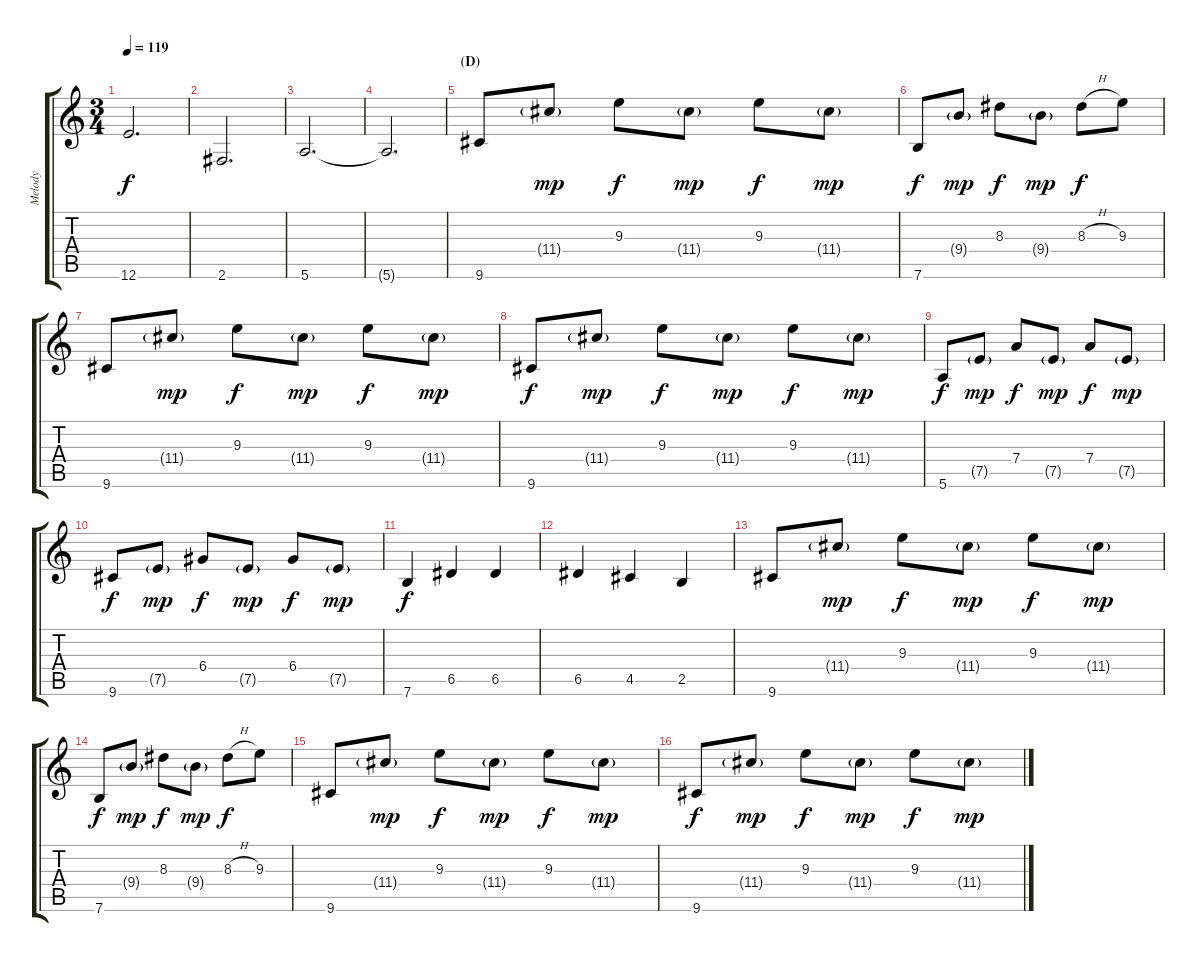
\track ("Melody" "Melody") {instrument electricguitarjazz}
\staff {score tabs}
\tuning (E4 B3 G3 D3 A2 E2) {hide}
\ts (3 4)
\tempo 119
\clef g2
\ks c
12.6.2{d dy f} |
2.6.2{d} |
5.6.2{d} |
5.6{t}.2{d} |
\section ("" "(D)")
9.6.8 11.4{g}.8{dy mp} 9.3.8{dy f} 11.4{g}.8{dy mp} 9.3.8{dy f} 11.4{g}.8{dy mp} |
7.6.8{dy f} 9.4{g}.8{dy mp} 8.3.8{dy f} 9.4{g}.8{dy mp} 8.3{h}.8{dy f} 9.3.8 |
9.6.8 11.4{g}.8{dy mp} 9.3.8{dy f} 11.4{g}.8{dy mp} 9.3.8{dy f} 11.4{g}.8{dy mp} |
9.6.8{dy f} 11.4{g}.8{dy mp} 9.3.8{dy f} 11.4{g}.8{dy mp} 9.3.8{dy f} 11.4{g}.8{dy mp} |
5.6.8{dy f} 7.5{g}.8{dy mp} 7.4.8{dy f} 7.5{g}.8{dy mp} 7.4.8{dy f} 7.5{g}.8{dy mp} |
9.6.8{dy f} 7.5{g}.8{dy mp} 6.4.8{dy f} 7.5{g}.8{dy mp} 6.4.8{dy f} 7.5{g}.8{dy mp} |
7.6.4{dy f} 6.5.4 6.5.4 |
6.5.4 4.5.4 2.5.4 |
9.6.8 11.4{g}.8{dy mp} 9.3.8{dy f} 11.4{g}.8{dy mp} 9.3.8{dy f} 11.4{g}.8{dy mp} |
7.6.8{dy f} 9.4{g}.8{dy mp} 8.3.8{dy f} 9.4{g}.8{dy mp} 8.3{h}.8{dy f} 9.3.8 |
9.6.8 11.4{g}.8{dy mp} 9.3.8{dy f} 11.4{g}.8{dy mp} 9.3.8{dy f} 11.4{g}.8{dy mp} |
9.6.8{dy f} 11.4{g}.8{dy mp} 9.3.8{dy f} 11.4{g}.8{dy mp} 9.3.8{dy f} 11.4{g}.8{dy mp}
